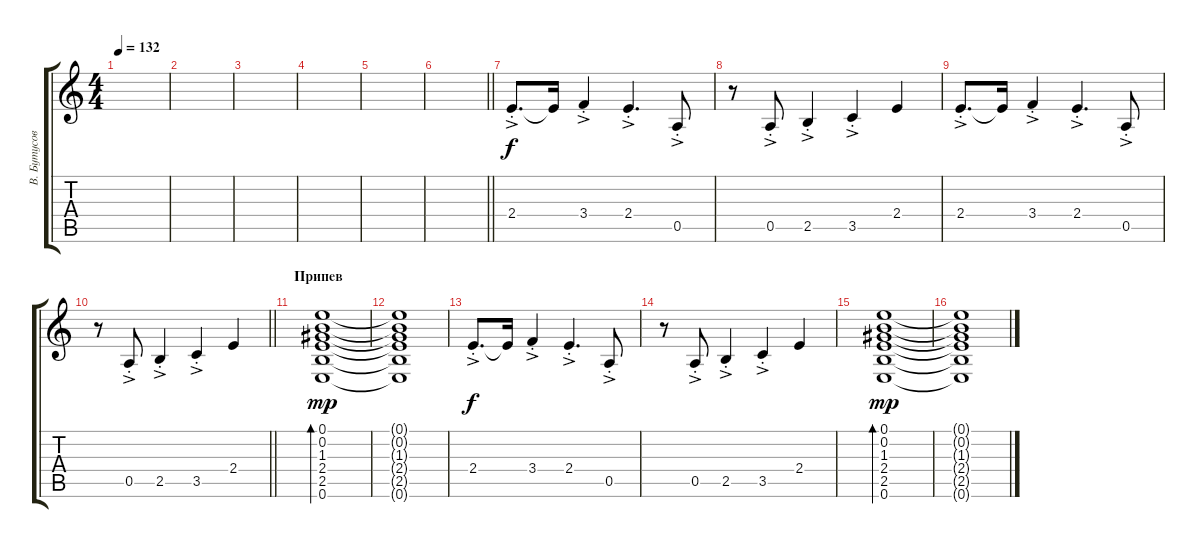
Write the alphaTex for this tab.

\track ("В. Бутусов (гитара)" "В. Бутусов") {instrument electricguitarjazz}
\staff {score tabs}
\tuning (E4 B3 G3 D3 A2 E2) {hide}
\ts (4 4)
\tempo 132
\clef g2
\ks c
|
|
|
|
|
\barLineRight lightlight
|
\section ("" "")
2.4{ac st}.8{d} 2.4{t}.16 3.4{ac st}.4 2.4{ac st}.4{d} 0.5{ac st}.8 |
r.8 0.5{ac st}.8 2.5{ac st}.4 3.5{ac st}.4 2.4.4 |
2.4{ac st}.8{d} 2.4{t}.16 3.4{ac st}.4 2.4{ac st}.4{d} 0.5{ac st}.8 |
\barLineRight lightlight
r.8 0.5{ac st}.8 2.5{ac st}.4 3.5{ac st}.4 2.4.4 |
\section ("" "Припев")
(0.1 0.2 1.3 2.4 2.5 0.6).1{bd 60 dy mp} |
(0.1{t} 0.2{t} 1.3{t} 2.4{t} 2.5{t} 0.6{t}).1 |
2.4{ac st}.8{d dy f} 2.4{t}.16 3.4{ac st}.4 2.4{ac st}.4{d} 0.5{ac st}.8 |
r.8 0.5{ac st}.8 2.5{ac st}.4 3.5{ac st}.4 2.4.4 |
(0.1 0.2 1.3 2.4 2.5 0.6).1{bd 60 dy mp} |
(0.1{t} 0.2{t} 1.3{t} 2.4{t} 2.5{t} 0.6{t}).1
